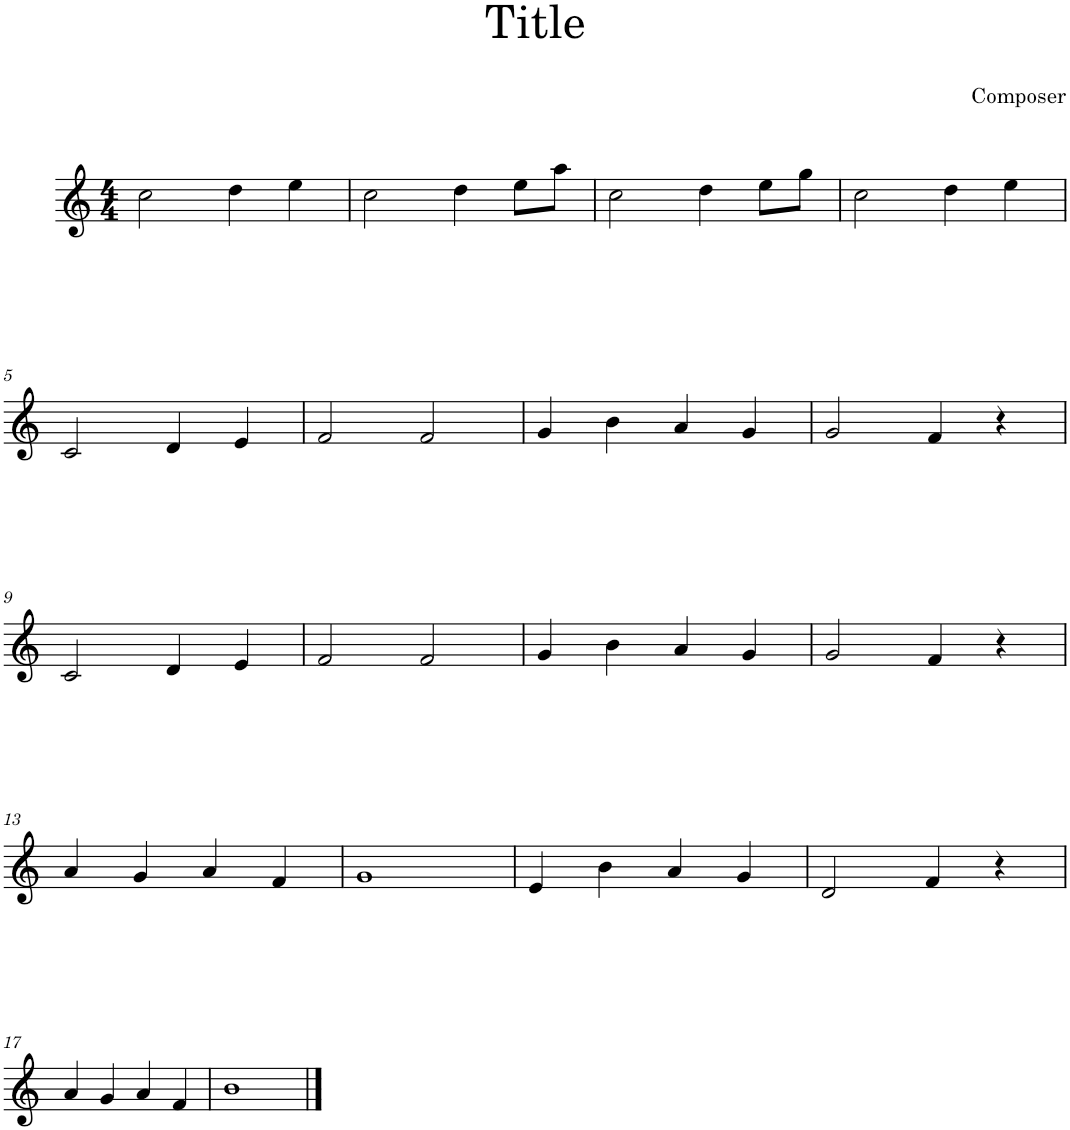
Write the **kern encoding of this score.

**kern
*part1
*staff1
*I"Piano
*I'Pno.
*clefG2
*k[]
*M4/4
=1
2cc\
4dd\
4ee\
=2
2cc\
4dd\
8ee\L
8aa\J
=3
2cc\
4dd\
8ee\L
8gg\J
=4
2cc\
4dd\
4ee\
!!LO:LB:g=z
=5
2c/
4d/
4e/
=6
2f/
2f/
=7
4g/
4b\
4a/
4g/
=8
2g/
4f/
4r
!!LO:LB:g=z
=9
2c/
4d/
4e/
=10
2f/
2f/
=11
4g/
4b\
4a/
4g/
=12
2g/
4f/
4r
!!LO:LB:g=z
=13
4a/
4g/
4a/
4f/
=14
1g
=15
4e/
4b\
4a/
4g/
=16
2d/
4f/
4r
!!LO:LB:g=z
=17
4a/
4g/
4a/
4f/
=18
1b
==
*-
